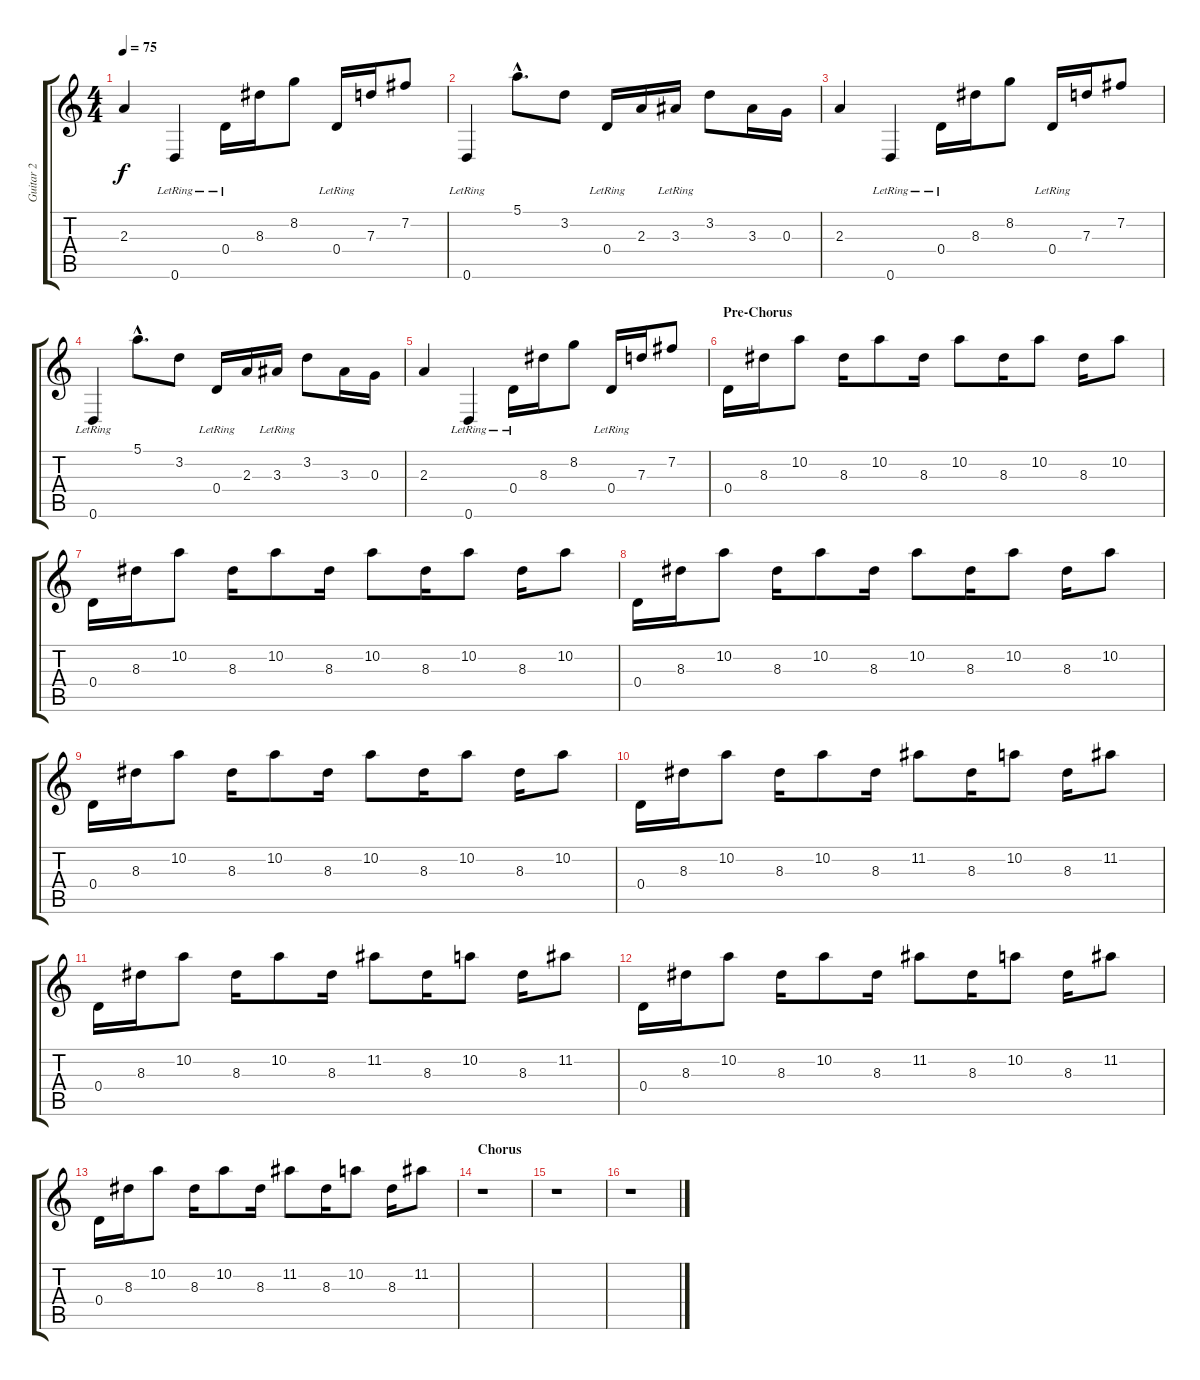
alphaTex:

\track ("Guitar 2" "Guitar 2") {instrument electricguitarclean}
\staff {score tabs}
\tuning (E4 B3 G3 D3 A2 D2) {hide}
\ts (4 4)
\tempo 75
\clef g2
\ks c
2.3.4{dy f} 0.6{lr}.4 0.4{lr}.16 8.3.16 8.2.8 0.4{lr}.16 7.3.16 7.2.8 |
0.6{lr}.4 5.1{hac}.8{d} 3.2.8 0.4{lr}.16 2.3.16 3.3{lr}.16 3.2.8 3.3.16 0.3.16 |
2.3.4 0.6{lr}.4 0.4{lr}.16 8.3.16 8.2.8 0.4{lr}.16 7.3.16 7.2.8 |
0.6{lr}.4 5.1{hac}.8{d} 3.2.8 0.4{lr}.16 2.3.16 3.3{lr}.16 3.2.8 3.3.16 0.3.16 |
2.3.4 0.6{lr}.4 0.4{lr}.16 8.3.16 8.2.8 0.4{lr}.16 7.3.16 7.2.8 |
\section ("" "Pre-Chorus")
0.4.16 8.3.16 10.2.8 8.3.16 10.2.8 8.3.16 10.2.8 8.3.16 10.2.8 8.3.16 10.2.8 |
0.4.16 8.3.16 10.2.8 8.3.16 10.2.8 8.3.16 10.2.8 8.3.16 10.2.8 8.3.16 10.2.8 |
0.4.16 8.3.16 10.2.8 8.3.16 10.2.8 8.3.16 10.2.8 8.3.16 10.2.8 8.3.16 10.2.8 |
0.4.16 8.3.16 10.2.8 8.3.16 10.2.8 8.3.16 10.2.8 8.3.16 10.2.8 8.3.16 10.2.8 |
0.4.16 8.3.16 10.2.8 8.3.16 10.2.8 8.3.16 11.2.8 8.3.16 10.2.8 8.3.16 11.2.8 |
0.4.16 8.3.16 10.2.8 8.3.16 10.2.8 8.3.16 11.2.8 8.3.16 10.2.8 8.3.16 11.2.8 |
0.4.16 8.3.16 10.2.8 8.3.16 10.2.8 8.3.16 11.2.8 8.3.16 10.2.8 8.3.16 11.2.8 |
0.4.16 8.3.16 10.2.8 8.3.16 10.2.8 8.3.16 11.2.8 8.3.16 10.2.8 8.3.16 11.2.8 |
\section ("" "Chorus")
r.1 |
r.1 |
r.1
